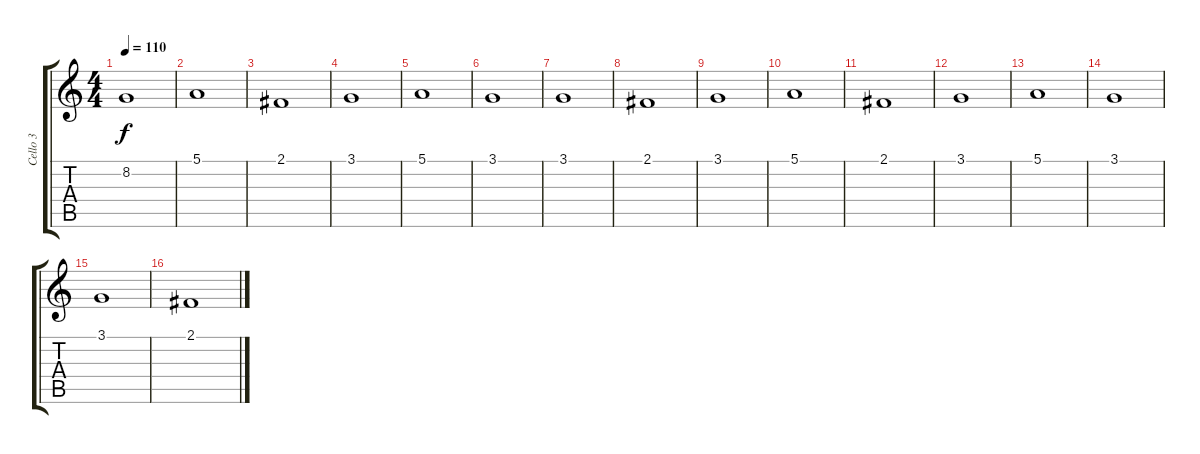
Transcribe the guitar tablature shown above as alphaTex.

\track ("Cello 3" "Cello 3") {instrument cello}
\staff {score tabs}
\tuning (E4 B3 G3 D3 A2 E2) {hide}
\ts (4 4)
\tempo 110
\clef g2
\ks c
8.2.1{dy f} |
5.1.1 |
2.1.1 |
3.1.1 |
5.1.1 |
3.1.1 |
3.1.1 |
2.1.1 |
3.1.1 |
5.1.1 |
2.1.1 |
3.1.1 |
5.1.1 |
3.1.1 |
3.1.1 |
2.1.1
